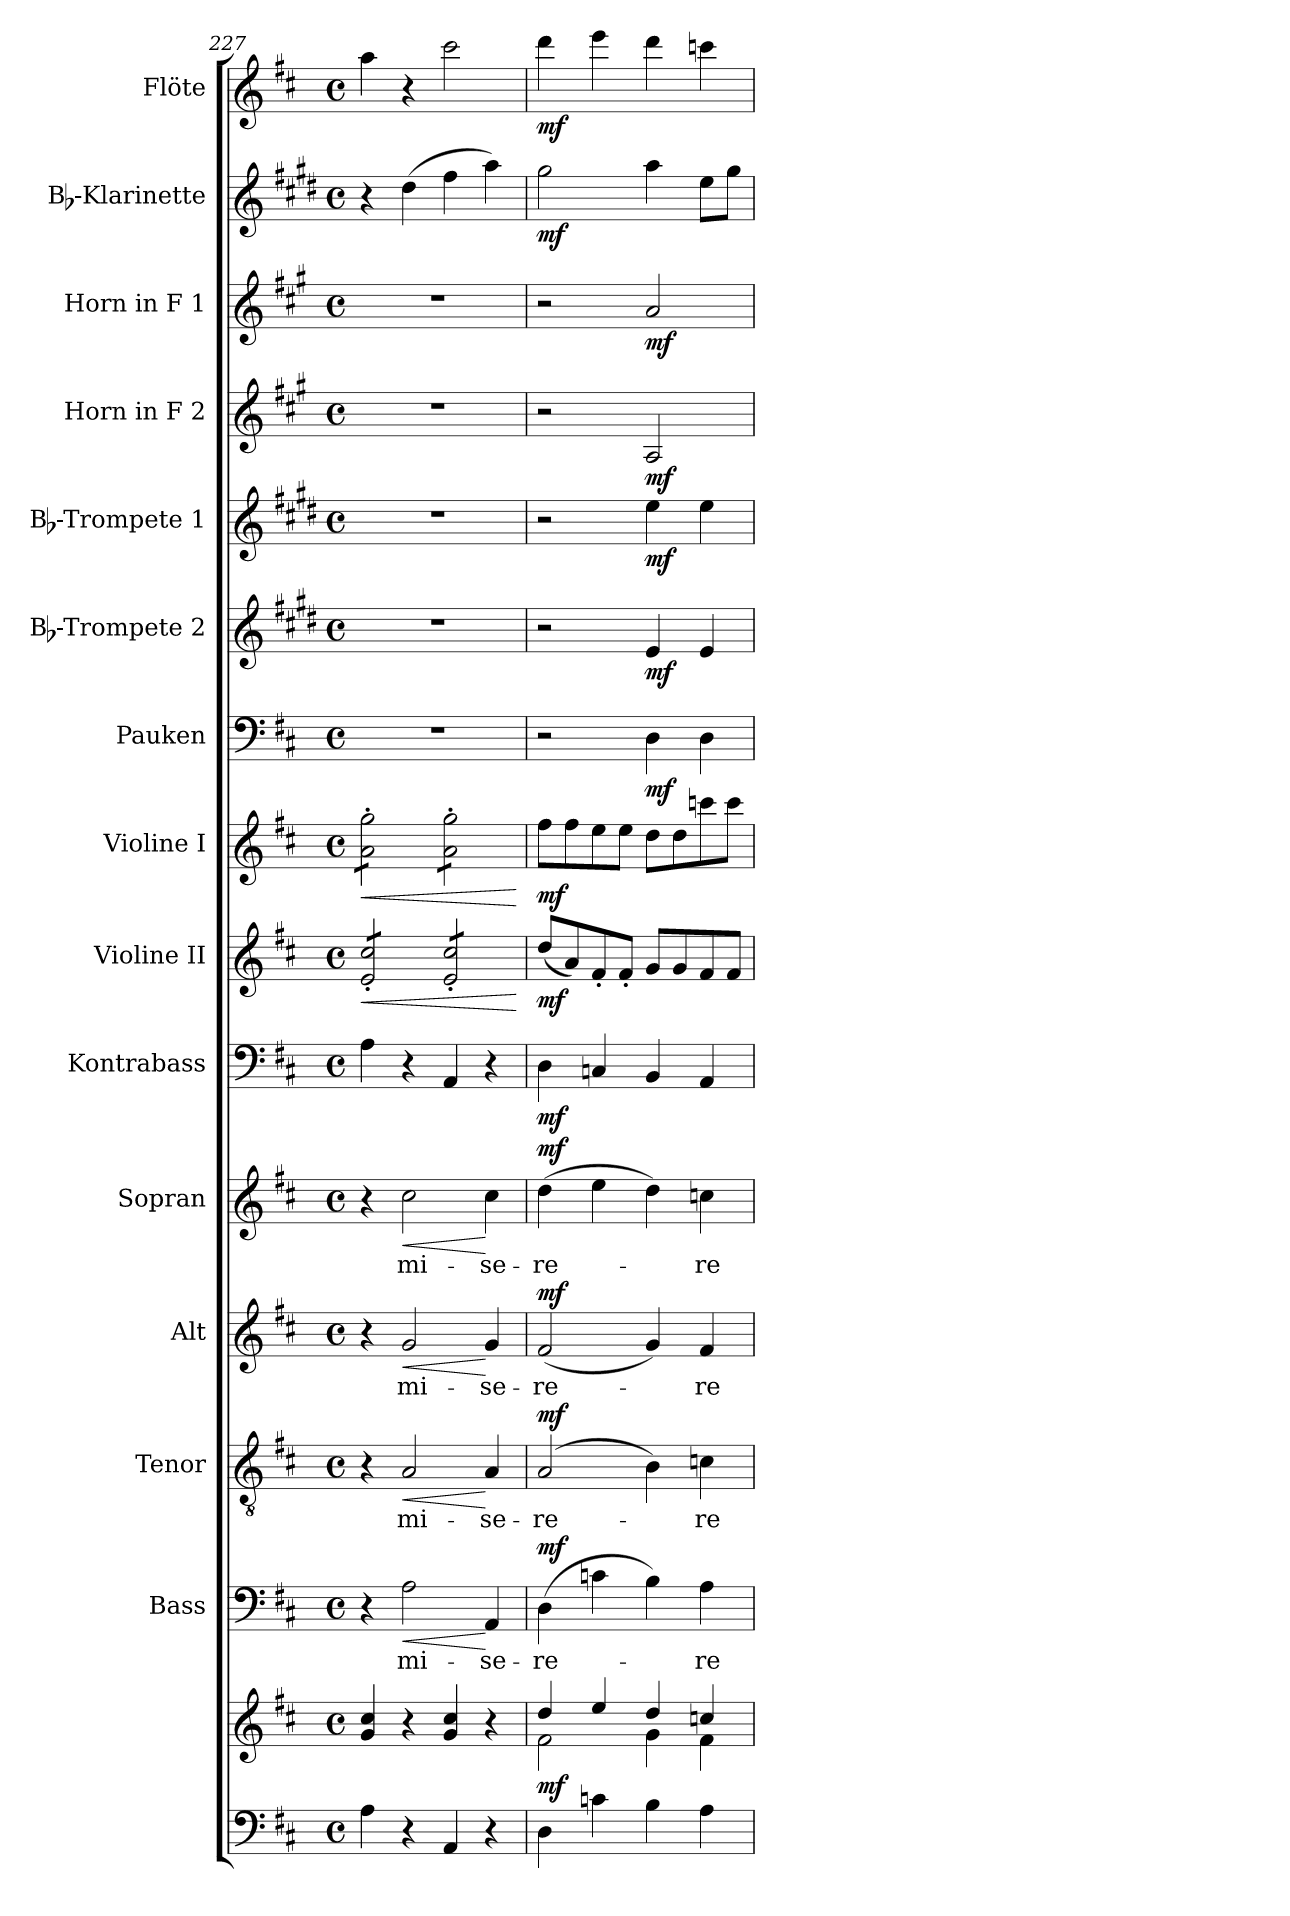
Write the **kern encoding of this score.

**kern	**kern	**dynam	**kern	**text	**dynam	**kern	**text	**dynam	**kern	**text	**dynam	**kern	**text	**dynam	**kern	**dynam	**kern	**dynam	**kern	**dynam	**kern	**dynam	**kern	**dynam	**kern	**dynam	**kern	**dynam	**kern	**dynam	**kern	**dynam	**kern	**dynam
*part15	*part15	*part15	*part14	*part14	*part14	*part13	*part13	*part13	*part12	*part12	*part12	*part11	*part11	*part11	*part10	*part10	*part9	*part9	*part8	*part8	*part7	*part7	*part6	*part6	*part5	*part5	*part4	*part4	*part3	*part3	*part2	*part2	*part1	*part1
*staff16	*staff15	*staff15/16	*staff14	*staff14	*staff14	*staff13	*staff13	*staff13	*staff12	*staff12	*staff12	*staff11	*staff11	*staff11	*staff10	*staff10	*staff9	*staff9	*staff8	*staff8	*staff7	*staff7	*staff6	*staff6	*staff5	*staff5	*staff4	*staff4	*staff3	*staff3	*staff2	*staff2	*staff1	*staff1
*	*	*	*I"Bass	*	*	*I"Tenor	*	*	*I"Alt	*	*	*I"Sopran	*	*	*I"Kontrabass	*	*I"Violine II	*	*I"Violine I	*	*I"Pauken	*	*I"Bb-Trompete 2	*	*I"Bb-Trompete 1	*	*I"Horn in F 2	*	*I"Horn in F 1	*	*I"Bb-Klarinette	*	*I"Flöte	*
*	*	*	*I'B.	*	*	*I'T.	*	*	*I'A.	*	*	*I'S.	*	*	*I'Kb.	*	*I'Vl. II	*	*I'Vl. I	*	*I'Pk.	*	*I'Bb Trp. 2	*	*I'Bb Trp. 1	*	*	*	*	*	*I'Bb Kl.	*	*I'Fl.	*
*clefF4	*clefG2	*	*clefF4	*	*	*clefGv2	*	*	*clefG2	*	*	*clefG2	*	*	*clefF4	*	*clefG2	*	*clefG2	*	*clefF4	*	*clefG2	*	*clefG2	*	*clefG2	*	*clefG2	*	*clefG2	*	*clefG2	*
*	*	*	*	*	*	*	*	*	*	*	*	*	*	*	*ITrd7c12	*	*	*	*	*	*	*	*ITrd1c2	*	*ITrd1c2	*	*ITrd4c7	*	*ITrd4c7	*	*ITrd1c2	*	*	*
*k[f#c#]	*k[f#c#]	*	*k[f#c#]	*	*	*k[f#c#]	*	*	*k[f#c#]	*	*	*k[f#c#]	*	*	*k[f#c#]	*	*k[f#c#]	*	*k[f#c#]	*	*k[f#c#]	*	*k[f#c#]	*	*k[f#c#]	*	*k[f#c#]	*	*k[f#c#]	*	*k[f#c#]	*	*k[f#c#]	*
*D:	*D:	*	*D:	*	*	*D:	*	*	*D:	*	*	*D:	*	*	*D:	*	*D:	*	*D:	*	*D:	*	*D:	*	*D:	*	*D:	*	*D:	*	*D:	*	*D:	*
*M4/4	*M4/4	*	*M4/4	*	*	*M4/4	*	*	*M4/4	*	*	*M4/4	*	*	*M4/4	*	*M4/4	*	*M4/4	*	*M4/4	*	*M4/4	*	*M4/4	*	*M4/4	*	*M4/4	*	*M4/4	*	*M4/4	*
*met(c)	*met(c)	*	*met(c)	*	*	*met(c)	*	*	*met(c)	*	*	*met(c)	*	*	*met(c)	*	*met(c)	*	*met(c)	*	*met(c)	*	*met(c)	*	*met(c)	*	*met(c)	*	*met(c)	*	*met(c)	*	*met(c)	*
=227	=227	=227	=227	=227	=227	=227	=227	=227	=227	=227	=227	=227	=227	=227	=227	=227	=227	=227	=227	=227	=227	=227	=227	=227	=227	=227	=227	=227	=227	=227	=227	=227	=227	=227
!	!	!	!	!	!	!	!	!	!	!	!	!	!	!	!	!	!	!LO:HP:b	!	!LO:HP:b	!	!	!	!	!	!	!	!	!	!	!	!	!	!
*	*	*	*	*	*	*	*	*	*	*	*	*	*	*	*	*	*tremolo	*	*	*	*	*	*	*	*	*	*	*	*	*	*	*	*	*
*	*	*	*	*	*	*	*	*	*	*	*	*	*	*	*	*	*	*	*tremolo	*	*	*	*	*	*	*	*	*	*	*	*	*	*	*
4A\	4g/ 4cc#/	.	4r	.	.	4r	.	.	4r	.	.	4r	.	.	4AA\	.	8e/'< 8cc#/'<L	<	8a\'> 8gg\'>L	<	1r	.	1r	.	1r	.	1r	.	1r	.	4r	.	4aa\	.
.	.	.	.	.	.	.	.	.	.	.	.	.	.	.	.	.	8e/'< 8cc#/'<	.	8a\'> 8gg\'>	.	.	.	.	.	.	.	.	.	.	.	.	.	.	.
!	!	!	!	!LO:LY:b	!LO:HP:b	!	!LO:LY:b	!LO:HP:b	!	!LO:LY:b	!LO:HP:b	!	!LO:LY:b	!LO:HP:b	!	!	!	!	!	!	!	!	!	!	!	!	!	!	!	!	!	!	!	!
4r	4r	.	2A\	mi-	<	2A/	mi-	<	2g/	mi-	<	2cc#\	mi-	<	4r	.	8e/'< 8cc#/'<	.	8a\'> 8gg\'>	.	.	.	.	.	.	.	.	.	.	.	(>4cc#\	.	4r	.
.	.	.	.	.	.	.	.	.	.	.	.	.	.	.	.	.	8e/'< 8cc#/'<J	.	8a\'> 8gg\'>J	.	.	.	.	.	.	.	.	.	.	.	.	.	.	.
4AA/	4g/ 4cc#/	.	.	.	.	.	.	.	.	.	.	.	.	.	4AAA/	.	8e/'< 8cc#/'<L	.	8a\'> 8gg\'>L	.	.	.	.	.	.	.	.	.	.	.	4ee\	.	2ccc#\	.
.	.	.	.	.	.	.	.	.	.	.	.	.	.	.	.	.	8e/'< 8cc#/'<	.	8a\'> 8gg\'>	.	.	.	.	.	.	.	.	.	.	.	.	.	.	.
!	!	!	!	!LO:LY:b	!	!	!LO:LY:b	!	!	!LO:LY:b	!	!	!LO:LY:b	!	!	!	!	!	!	!	!	!	!	!	!	!	!	!	!	!	!	!	!	!
4r	4r	.	4AA/	-se-	[	4A/	-se-	[	4g/	-se-	[	4cc#\	-se-	[	4r	.	8e/'< 8cc#/'<	.	8a\'> 8gg\'>	.	.	.	.	.	.	.	.	.	.	.	4gg\)	.	.	.
.	.	.	.	.	.	.	.	.	.	.	.	.	.	.	.	.	8e/'< 8cc#/'<J	.	8a\'> 8gg\'>J	.	.	.	.	.	.	.	.	.	.	.	.	.	.	.
*	*	*	*	*	*	*	*	*	*	*	*	*	*	*	*	*	*	*	*Xtremolo	*	*	*	*	*	*	*	*	*	*	*	*	*	*	*
*	*	*	*	*	*	*	*	*	*	*	*	*	*	*	*	*	*Xtremolo	*	*	*	*	*	*	*	*	*	*	*	*	*	*	*	*	*
.	.	.	.	.	.	.	.	.	.	.	.	.	.	.	.	.	.	[	.	[	.	.	.	.	.	.	.	.	.	.	.	.	.	.
=228	=228	=228	=228	=228	=228	=228	=228	=228	=228	=228	=228	=228	=228	=228	=228	=228	=228	=228	=228	=228	=228	=228	=228	=228	=228	=228	=228	=228	=228	=228	=228	=228	=228	=228
*	*^	*	*	*	*	*	*	*	*	*	*	*	*	*	*	*	*	*	*	*	*	*	*	*	*	*	*	*	*	*	*	*	*	*
!	!	!	!LO:DY:b	!	!LO:LY:b	!LO:DY:a	!	!LO:LY:b	!LO:DY:a	!	!LO:LY:b	!LO:DY:a	!	!LO:LY:b	!LO:DY:a	!	!LO:DY:b	!	!LO:DY:b	!	!LO:DY:b	!	!	!	!	!	!	!	!	!	!	!	!LO:DY:b	!	!LO:DY:b
4D\	4dd/	2f#\	mf	(>4D\	-re-	mf	(2A/	-re-	mf	(<2f#/	-re-	mf	(>4dd\	-re-	mf	4DD\	mf	(<8dd/L	mf	8ff#\L	mf	2r	.	2r	.	2r	.	2r	.	2r	.	2ff#\	mf	4ddd\	mf
.	.	.	.	.	.	.	.	.	.	.	.	.	.	.	.	.	.	8a/)	.	8ff#\	.	.	.	.	.	.	.	.	.	.	.	.	.	.	.
4cn\	4ee/	.	.	4cn\	.	.	.	.	.	.	.	.	4ee\	.	.	4CCn/	.	8f#'</	.	8ee\	.	.	.	.	.	.	.	.	.	.	.	.	.	4eee\	.
.	.	.	.	.	.	.	.	.	.	.	.	.	.	.	.	.	.	8f#'</J	.	8ee\J	.	.	.	.	.	.	.	.	.	.	.	.	.	.	.
!	!	!	!	!	!	!	!	!	!	!	!	!	!	!	!	!	!	!	!	!	!	!	!LO:DY:b	!	!LO:DY:b	!	!LO:DY:b	!	!LO:DY:b	!	!LO:DY:b	!	!	!	!
4B\	4dd/	4g\	.	4B\)	.	.	4B\)	.	.	4g/)	.	.	4dd\)	.	.	4BBB/	.	8g/L	.	8dd\L	.	4D\	mf	4d/	mf	4dd\	mf	2D/	mf	2d/	mf	4gg\	.	4ddd\	.
.	.	.	.	.	.	.	.	.	.	.	.	.	.	.	.	.	.	8g/	.	8dd\	.	.	.	.	.	.	.	.	.	.	.	.	.	.	.
!	!	!	!	!	!LO:LY:b	!	!	!LO:LY:b	!	!	!LO:LY:b	!	!	!LO:LY:b	!	!	!	!	!	!	!	!	!	!	!	!	!	!	!	!	!	!	!	!	!
4A\	4ccn/	4f#\	.	4A\	-re	.	4cn\	-re	.	4f#/	-re	.	4ccn\	-re	.	4AAA/	.	8f#/	.	8cccn\	.	4D\	.	4d/	.	4dd\	.	.	.	.	.	8dd\L	.	4cccn\	.
.	.	.	.	.	.	.	.	.	.	.	.	.	.	.	.	.	.	8f#/J	.	8ccc\J	.	.	.	.	.	.	.	.	.	.	.	8ff#\J	.	.	.
*	*v	*v	*	*	*	*	*	*	*	*	*	*	*	*	*	*	*	*	*	*	*	*	*	*	*	*	*	*	*	*	*	*	*	*	*
=	=	=	=	=	=	=	=	=	=	=	=	=	=	=	=	=	=	=	=	=	=	=	=	=	=	=	=	=	=	=	=	=	=	=
*-	*-	*-	*-	*-	*-	*-	*-	*-	*-	*-	*-	*-	*-	*-	*-	*-	*-	*-	*-	*-	*-	*-	*-	*-	*-	*-	*-	*-	*-	*-	*-	*-	*-	*-
